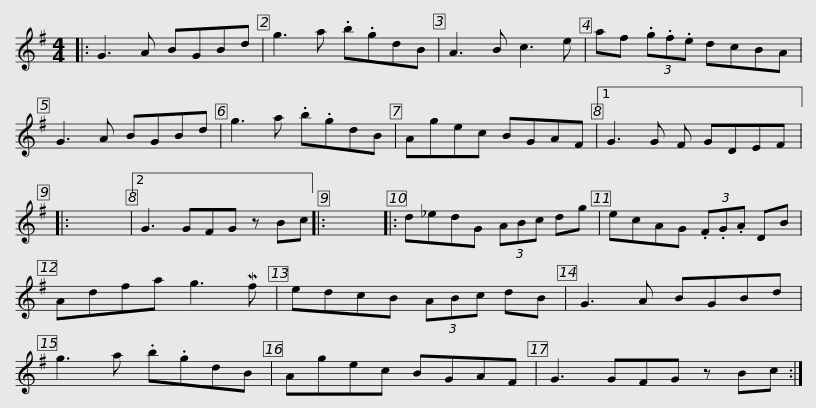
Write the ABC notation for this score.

X:1
L:1/8
M:4/4
I:linebreak $
K:G
V:1 treble
V:1
|: G3 A BGBd | g3 a .b.gdB | A3 B c3 e | af (3.g.f.e dcBA | G3 A BGBd | %5
 g3 a .b.gdB |$ Agec BGAF |1 G3 G F GDEF |: x8 |2 G3 GFG z Bc |: %10
 x8 |: d_edG (3ABc dg |$ ecAG (3.F.G.A DB | Adfa g3 Mf | edcB (3ABc dB | %15
 G3 A BGBd | g3 a .b.gdB | Agec BGAF |$ G3 GFG z Bc :| %19
